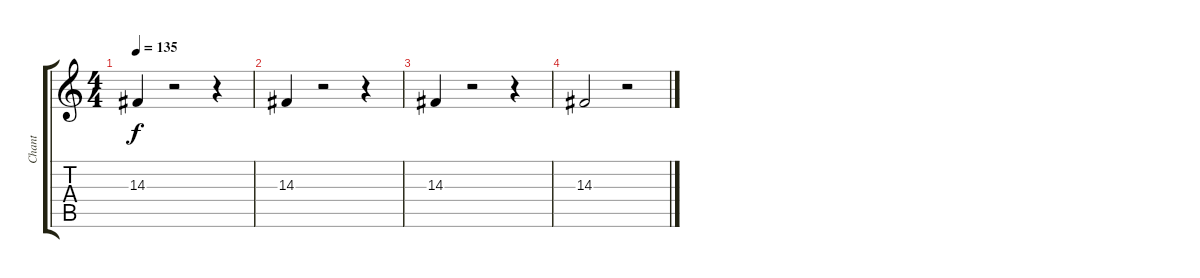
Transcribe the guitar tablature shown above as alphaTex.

\track ("Chant" "Chant") {instrument lead6voice}
\staff {score tabs}
\tuning (Db4 Ab3 E3 B2 Gb2 B1) {hide}
\ts (4 4)
\tempo 135
\clef g2
\ks c
14.3.4{dy f} r.2 r.4 |
14.3.4 r.2 r.4 |
14.3.4 r.2 r.4 |
14.3.2 r.2
